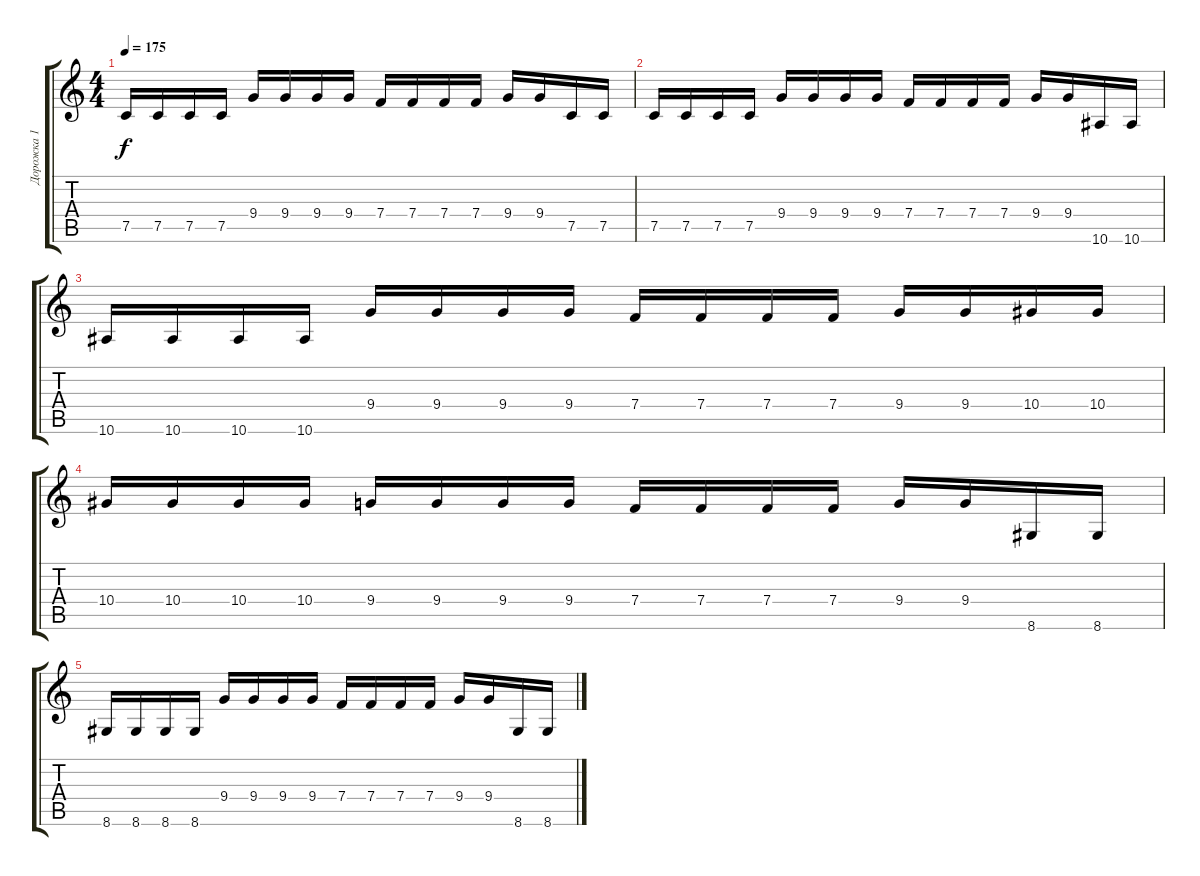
\track ("Дорожка 1" "Дорожка 1") {instrument distortionguitar}
\staff {score tabs}
\tuning (C4 G3 Eb3 Bb2 F2 C2) {hide}
\ts (4 4)
\tempo 175
\clef g2
\ks c
7.5.16{dy f} 7.5.16 7.5.16 7.5.16 9.4.16 9.4.16 9.4.16 9.4.16 7.4.16 7.4.16 7.4.16 7.4.16 9.4.16 9.4.16 7.5.16 7.5.16 |
7.5.16 7.5.16 7.5.16 7.5.16 9.4.16 9.4.16 9.4.16 9.4.16 7.4.16 7.4.16 7.4.16 7.4.16 9.4.16 9.4.16 10.6.16 10.6.16 |
10.6.16 10.6.16 10.6.16 10.6.16 9.4.16 9.4.16 9.4.16 9.4.16 7.4.16 7.4.16 7.4.16 7.4.16 9.4.16 9.4.16 10.4.16 10.4.16 |
10.4.16 10.4.16 10.4.16 10.4.16 9.4.16 9.4.16 9.4.16 9.4.16 7.4.16 7.4.16 7.4.16 7.4.16 9.4.16 9.4.16 8.6.16 8.6.16 |
8.6.16 8.6.16 8.6.16 8.6.16 9.4.16 9.4.16 9.4.16 9.4.16 7.4.16 7.4.16 7.4.16 7.4.16 9.4.16 9.4.16 8.6.16 8.6.16
